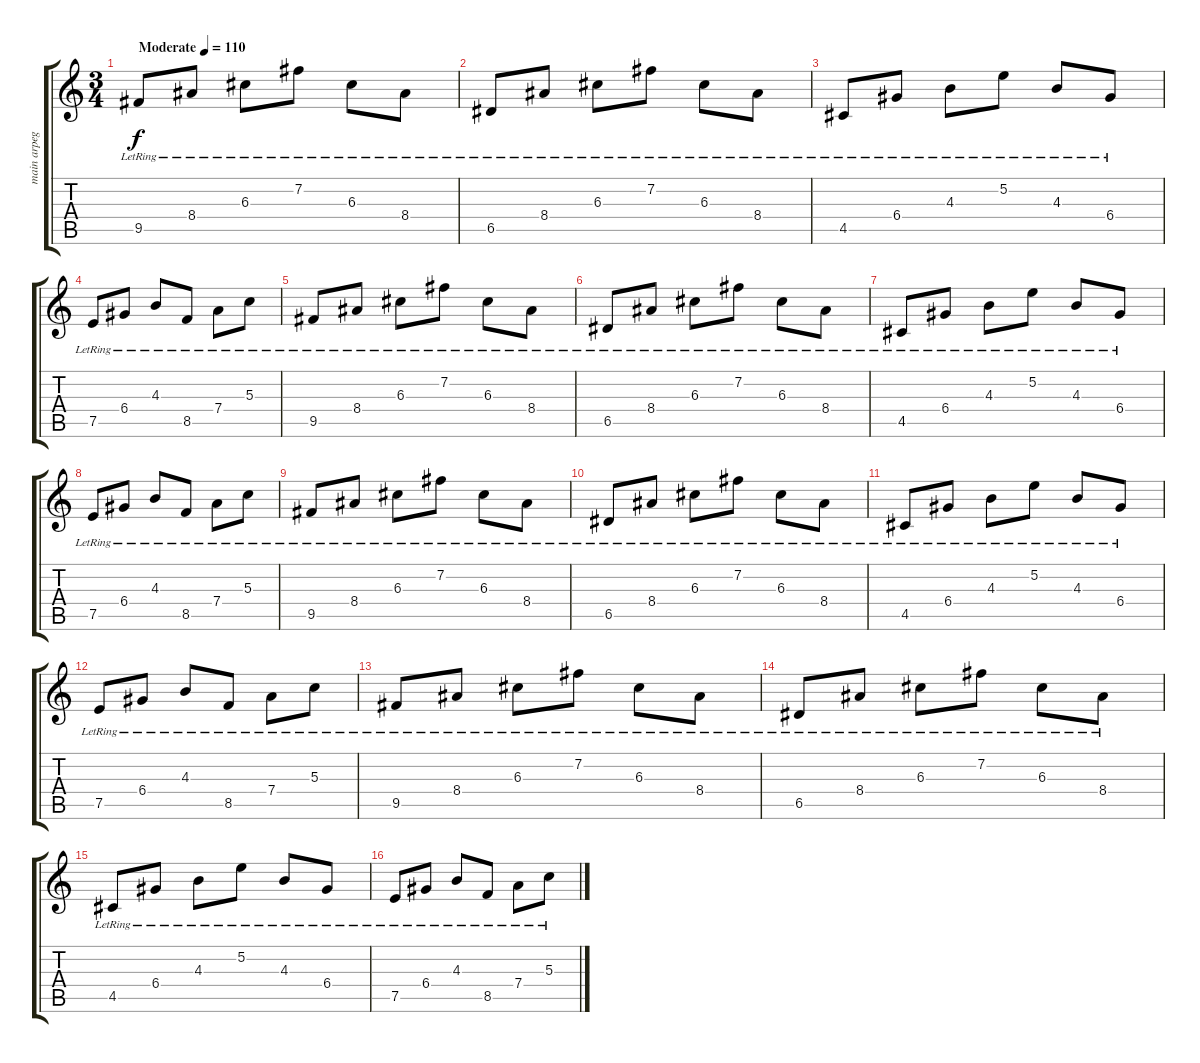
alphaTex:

\track ("main arpeggio" "main arpeg") {instrument acousticguitarnylon}
\staff {score tabs}
\tuning (E4 B3 G3 D3 A2 E2) {hide}
\ts (3 4)
\tempo (110 "Moderate")
\clef g2
\ks c
9.5{lr}.8{dy f instrument acousticguitarnylon} 8.4{lr}.8 6.3{lr}.8 7.2{lr}.8 6.3{lr}.8 8.4{lr}.8 |
6.5{lr}.8 8.4{lr}.8 6.3{lr}.8 7.2{lr}.8 6.3{lr}.8 8.4{lr}.8 |
4.5{lr}.8 6.4{lr}.8 4.3{lr}.8 5.2{lr}.8 4.3{lr}.8 6.4{lr}.8 |
7.5{lr}.8 6.4{lr}.8 4.3{lr}.8 8.5{lr}.8 7.4{lr}.8 5.3{lr}.8 |
9.5{lr}.8 8.4{lr}.8 6.3{lr}.8 7.2{lr}.8 6.3{lr}.8 8.4{lr}.8 |
6.5{lr}.8 8.4{lr}.8 6.3{lr}.8 7.2{lr}.8 6.3{lr}.8 8.4{lr}.8 |
4.5{lr}.8 6.4{lr}.8 4.3{lr}.8 5.2{lr}.8 4.3{lr}.8 6.4{lr}.8 |
7.5{lr}.8 6.4{lr}.8 4.3{lr}.8 8.5{lr}.8 7.4{lr}.8 5.3{lr}.8 |
9.5{lr}.8 8.4{lr}.8 6.3{lr}.8 7.2{lr}.8 6.3{lr}.8 8.4{lr}.8 |
6.5{lr}.8 8.4{lr}.8 6.3{lr}.8 7.2{lr}.8 6.3{lr}.8 8.4{lr}.8 |
4.5{lr}.8 6.4{lr}.8 4.3{lr}.8 5.2{lr}.8 4.3{lr}.8 6.4{lr}.8 |
7.5{lr}.8 6.4{lr}.8 4.3{lr}.8 8.5{lr}.8 7.4{lr}.8 5.3{lr}.8 |
9.5{lr}.8 8.4{lr}.8 6.3{lr}.8 7.2{lr}.8 6.3{lr}.8 8.4{lr}.8 |
6.5{lr}.8 8.4{lr}.8 6.3{lr}.8 7.2{lr}.8 6.3{lr}.8 8.4{lr}.8 |
4.5{lr}.8 6.4{lr}.8 4.3{lr}.8 5.2{lr}.8 4.3{lr}.8 6.4{lr}.8 |
7.5{lr}.8 6.4{lr}.8 4.3{lr}.8 8.5{lr}.8 7.4{lr}.8 5.3{lr}.8
